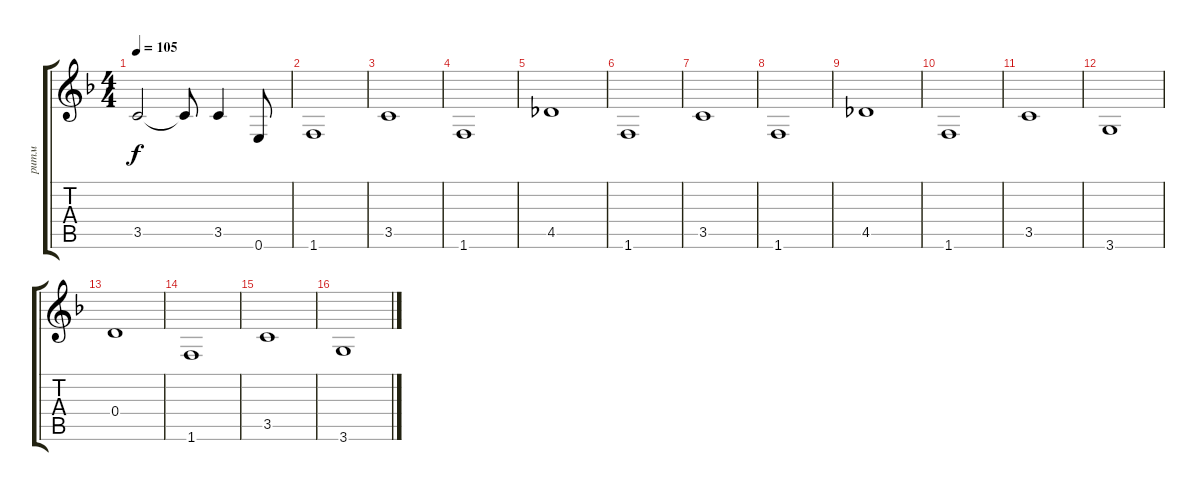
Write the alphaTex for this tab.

\track ("ритм" "ритм") {instrument acousticguitarsteel}
\staff {score tabs}
\tuning (E4 B3 G3 D3 A2 E2) {hide}
\ts (4 4)
\tempo 105
\clef g2
\ks f
3.5.2{dy f} 3.5{t}.8 3.5.4 0.6.8 |
1.6.1 |
3.5.1 |
1.6.1 |
4.5.1 |
1.6.1 |
3.5.1 |
1.6.1 |
4.5.1 |
1.6.1 |
3.5.1 |
3.6.1 |
0.4.1 |
1.6.1 |
3.5.1 |
3.6.1
